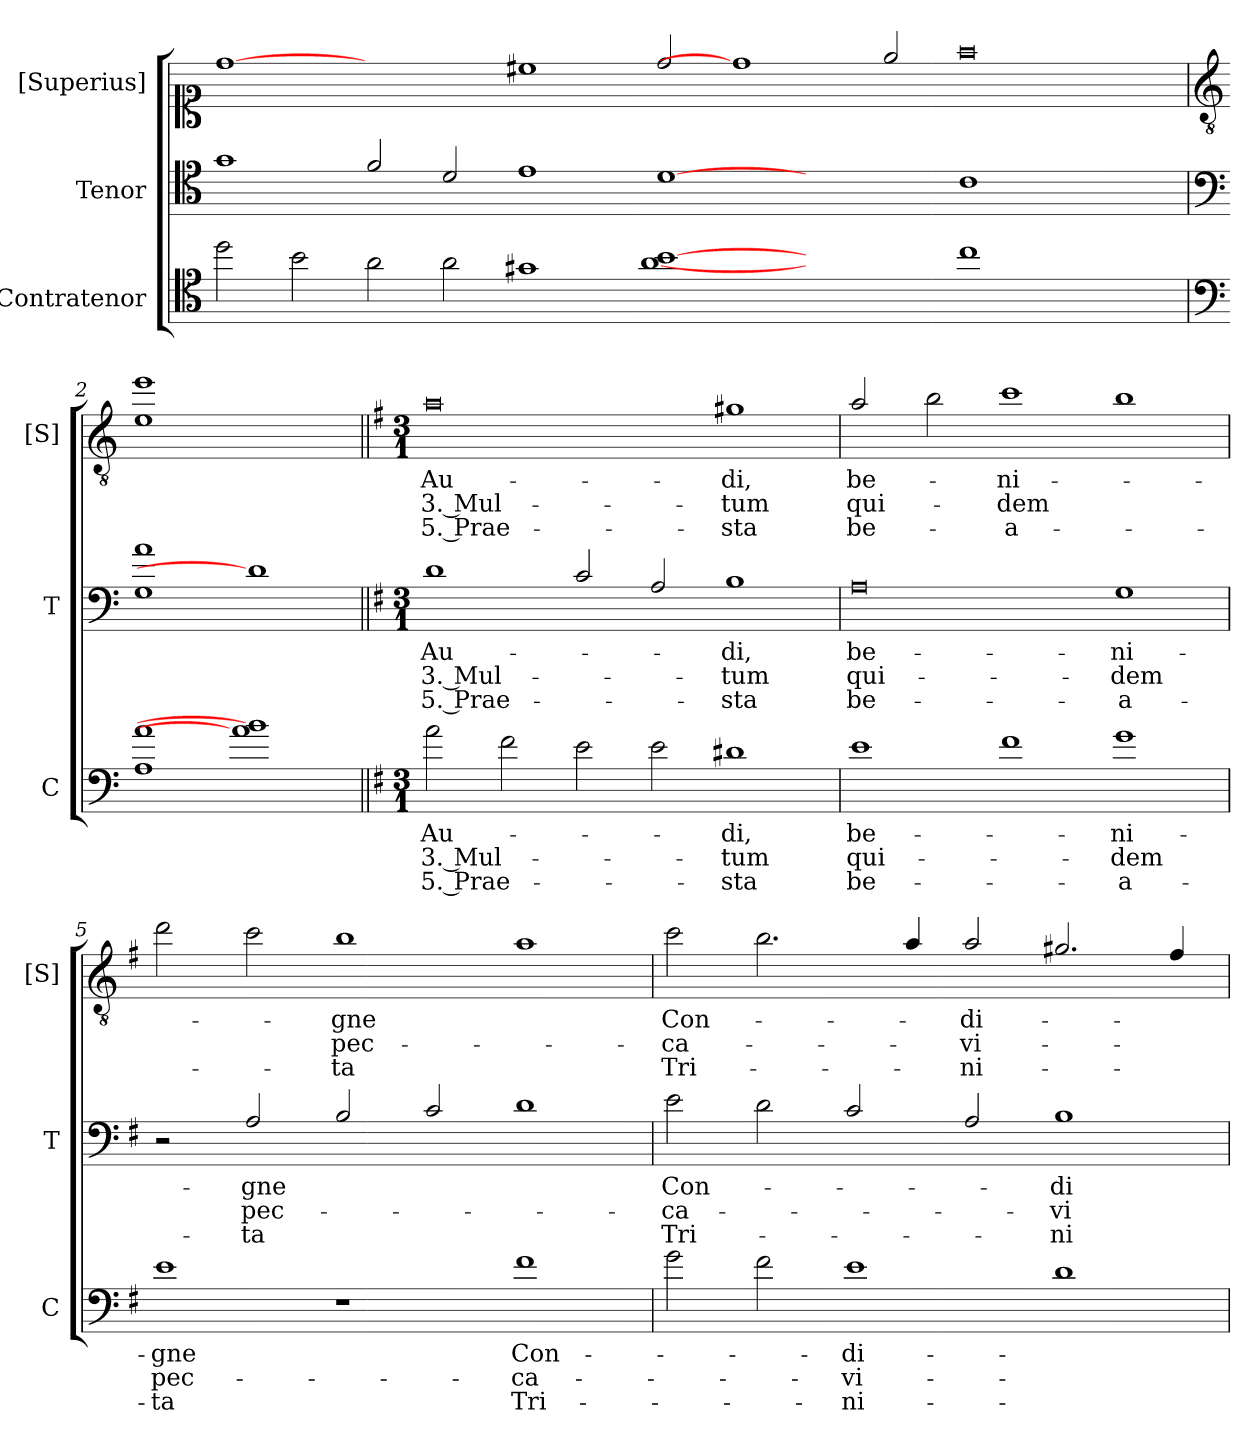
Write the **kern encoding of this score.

**kern	**text	**text	**text	**kern	**text	**text	**text	**kern	**text	**text	**text
*part3	*part3	*part3	*part3	*part2	*part2	*part2	*part2	*part1	*part1	*part1	*part1
*staff3	*staff3	*staff3	*staff3	*staff2	*staff2	*staff2	*staff2	*staff1	*staff1	*staff1	*staff1
*I"Contratenor	*	*	*	*I"Tenor	*	*	*	*I"[Superius]	*	*	*
*I'C	*	*	*	*I'T	*	*	*	*I'[S]	*	*	*
*clefC4	*	*	*	*clefC4	*	*	*	*clefC1	*	*	*
*ITrd7c12	*	*	*	*ITrd7c12	*	*	*	*ITrd7c12	*	*	*
*k[]	*	*	*	*k[]	*	*	*	*k[]	*	*	*
*C:	*	*	*	*C:	*	*	*	*C:	*	*	*
=1	=1	=1	=1	=1	=1	=1	=1	=1	=1	=1	=1
2d\	.	.	.	1G	.	.	.	[1d	.	.	.
2B\	.	.	.	.	.	.	.	.	.	.	.
2A\	.	.	.	2F/	.	.	.	1ryy	.	.	.
2A\	.	.	.	2D/	.	.	.	.	.	.	.
1G#X	.	.	.	1E	.	.	.	1c#X	.	.	.
=2-	=2-	=2-	=2-	=2-	=2-	=2-	=2-	=2-	=2-	=2-	=2-
[1A [1B	.	.	.	[1D	.	.	.	2d/	.	.	.
.	.	.	.	.	.	.	.	1d]	.	.	.
1ryy	.	.	.	1ryy	.	.	.	.	.	.	.
.	.	.	.	.	.	.	.	2e/	.	.	.
1c	.	.	.	1C	.	.	.	0f	.	.	.
1ryy	.	.	.	1ryy	.	.	.	.	.	.	.
=2X1	=2X1	=2X1	=2X1	=2X1	=2X1	=2X1	=2X1	=2X1	=2X1	=2X1	=2X1
*clefF4	*	*	*	*clefF4	*	*	*	*clefGv2	*	*	*
1AA 1A	.	.	.	1GG 1A	.	.	.	1E 1e	.	.	.
1A] 1B]	.	.	.	1D]	.	.	.	1ryy	.	.	.
!!LO:LB:g=z
=3||	=3||	=3||	=3||	=3||	=3||	=3||	=3||	=3||	=3||	=3||	=3||
*k[f#]	*	*	*	*k[f#]	*	*	*	*k[f#]	*	*	*
*G:	*	*	*	*G:	*	*	*	*G:	*	*	*
*M3/1	*	*	*	*M3/1	*	*	*	*M3/1	*	*	*
!	!LO:LY:b	!LO:LY:b	!LO:LY:b	!	!LO:LY:b	!LO:LY:b	!LO:LY:b	!	!LO:LY:b	!LO:LY:b	!LO:LY:b
2A\	Au-	3. Mul-	5. Prae-	1D	Au-	3. Mul-	5. Prae-	0A	Au-	3. Mul-	5. Prae-
2F#\	.	.	.	.	.	.	.	.	.	.	.
2E\	.	.	.	2C/	.	.	.	.	.	.	.
2E\	.	.	.	2AA/	.	.	.	.	.	.	.
!	!LO:LY:b	!LO:LY:b	!LO:LY:b	!	!LO:LY:b	!LO:LY:b	!LO:LY:b	!	!LO:LY:b	!LO:LY:b	!LO:LY:b
1D#X	-di,	-tum	-sta	1BB	-di,	-tum	-sta	1G#X	-di,	-tum	-sta
=4	=4	=4	=4	=4	=4	=4	=4	=4	=4	=4	=4
!	!LO:LY:b	!LO:LY:b	!LO:LY:b	!	!LO:LY:b	!LO:LY:b	!LO:LY:b	!	!LO:LY:b	!LO:LY:b	!LO:LY:b
1E	be-	qui-	be-	0AA	be-	qui-	be-	2A/	be-	qui-	be-
.	.	.	.	.	.	.	.	2B\	.	.	.
!	!	!	!	!	!	!	!	!	!LO:LY:b	!LO:LY:b	!LO:LY:b
1F#	.	.	.	.	.	.	.	1c	-ni-	-dem	-a-
!	!LO:LY:b	!LO:LY:b	!LO:LY:b	!	!LO:LY:b	!LO:LY:b	!LO:LY:b	!	!	!	!
1G	-ni-	-dem	-a-	1GG	-ni-	-dem	-a-	1B	.	.	.
!!LO:LB:g=z
=5	=5	=5	=5	=5	=5	=5	=5	=5	=5	=5	=5
!	!LO:LY:b	!LO:LY:b	!LO:LY:b	!	!	!	!	!	!	!	!
1E	-gne	pec-	-ta	2r	.	.	.	2d\	.	.	.
!	!	!	!	!	!LO:LY:b	!LO:LY:b	!LO:LY:b	!	!	!	!
.	.	.	.	2AA/	-gne	pec-	-ta	2c\	.	.	.
!	!	!	!	!	!	!	!	!	!LO:LY:b	!LO:LY:b	!LO:LY:b
1r	.	.	.	2BB/	.	.	.	1B	-gne	pec-	-ta
.	.	.	.	2C/	.	.	.	.	.	.	.
!	!LO:LY:b	!LO:LY:b	!LO:LY:b	!	!	!	!	!	!	!	!
1F#	Con-	-ca-	Tri-	1D	.	.	.	1A	.	.	.
=6	=6	=6	=6	=6	=6	=6	=6	=6	=6	=6	=6
!	!	!	!	!	!LO:LY:b	!LO:LY:b	!LO:LY:b	!	!LO:LY:b	!LO:LY:b	!LO:LY:b
2G\	.	.	.	2E\	Con-	-ca-	Tri-	2c\	Con-	-ca-	Tri-
2F#\	.	.	.	2D\	.	.	.	2.B\	.	.	.
!	!LO:LY:b	!LO:LY:b	!LO:LY:b	!	!	!	!	!	!	!	!
1E	-di-	-vi-	-ni-	2C/	.	.	.	.	.	.	.
.	.	.	.	.	.	.	.	4A/	.	.	.
!	!	!	!	!	!	!	!	!	!LO:LY:b	!LO:LY:b	!LO:LY:b
.	.	.	.	2AA/	.	.	.	2A/	-di-	-vi-	-ni-
!	!	!	!	!	!LO:LY:b	!LO:LY:b	!LO:LY:b	!	!	!	!
1D	.	.	.	1BB	-di-	-vi-	-ni-	2.G#X/	.	.	.
.	.	.	.	.	.	.	.	4F#/	.	.	.
=	=	=	=	=	=	=	=	=	=	=	=
*-	*-	*-	*-	*-	*-	*-	*-	*-	*-	*-	*-
